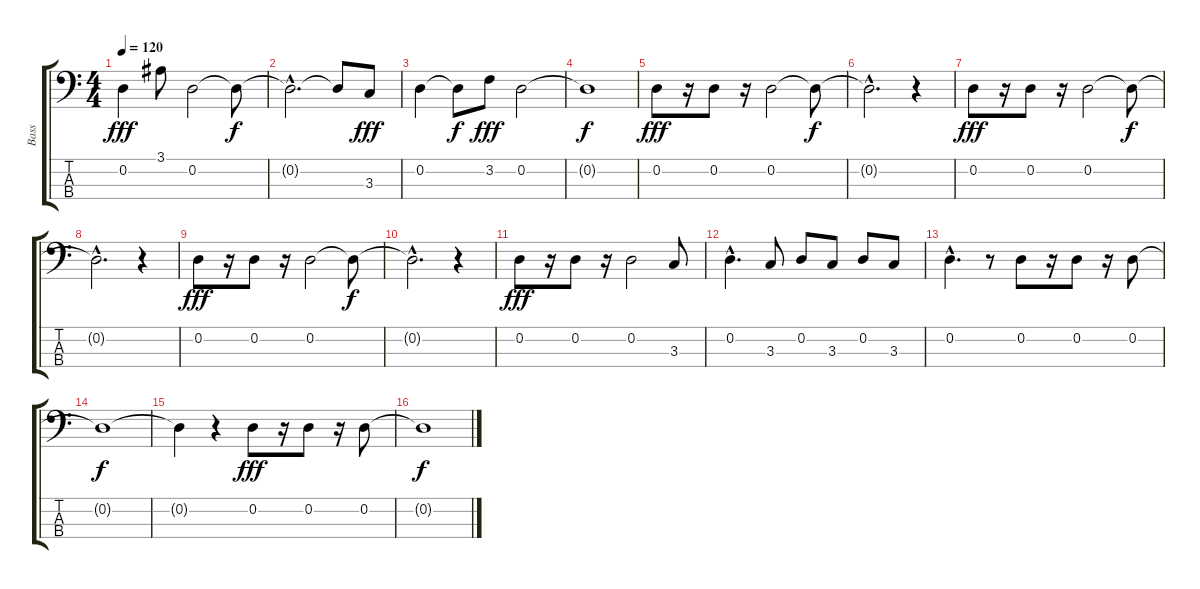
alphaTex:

\track ("Bass" "Bass") {instrument electricbassfinger}
\staff {score tabs}
\tuning (G2 D2 A1 E1) {hide}
\ts (4 4)
\tempo 120
\clef f4
\ks c
0.2.4{dy fff} 3.1.8 0.2.2 0.2{t}.8{dy f} |
0.2{hac t}.2{d} 0.2{t}.8 3.3.8{dy fff} |
0.2.4 0.2{t}.8{dy f} 3.2.8{dy fff} 0.2.2 |
0.2{t}.1{dy f} |
0.2.8{dy fff} r.16 0.2.8 r.16 0.2.2 0.2{t}.8{dy f} |
0.2{hac t}.2{d} r.4 |
0.2.8{dy fff} r.16 0.2.8 r.16 0.2.2 0.2{t}.8{dy f} |
0.2{hac t}.2{d} r.4 |
0.2.8{dy fff} r.16 0.2.8 r.16 0.2.2 0.2{t}.8{dy f} |
0.2{hac t}.2{d} r.4 |
0.2.8{dy fff} r.16 0.2.8 r.16 0.2.2 3.3.8 |
0.2{hac}.4{d} 3.3.8 0.2.8 3.3.8 0.2.8 3.3.8 |
0.2{hac}.4{d} r.8 0.2.8 r.16 0.2.8 r.16 0.2.8 |
0.2{t}.1{dy f} |
0.2{t}.4 r.4 0.2.8{dy fff} r.16 0.2.8 r.16 0.2.8 |
0.2{t}.1{dy f}
